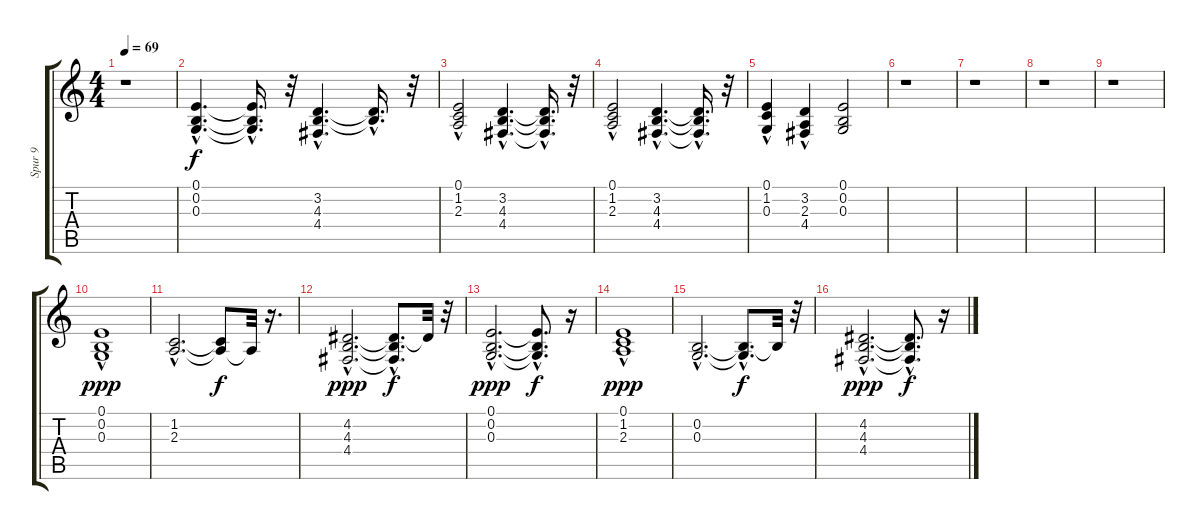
\track ("Spur 9" "Spur 9") {instrument pad4choir}
\staff {score tabs}
\tuning (E4 B3 G3 D3 A2 E2) {hide}
\ts (4 4)
\tempo 69
\clef g2
\ks c
r.1{dy f} |
(0.1{hac} 0.2{hac} 0.3{hac}).4{d} (0.1{hac t} 0.2{hac t} 0.3{hac t}).16{d} r.32 (3.2{hac} 4.3{hac} 4.4{hac}).4{d} (3.2{t} 4.3{hac t}).16{d} r.32 |
(0.1 1.2{hac} 2.3{hac}).2 (3.2{hac} 4.3{hac} 4.4{hac}).4{d} (3.2{hac t} 4.3{hac t} 4.4{t}).16{d} r.32 |
(0.1 1.2{hac} 2.3{hac}).2 (3.2{hac} 4.3{hac} 4.4{hac}).4{d} (3.2{hac t} 4.3{hac t} 4.4{t}).16{d} r.32 |
(0.1{hac} 1.2 0.3{hac}).4 (3.2 2.3{hac} 4.4{hac}).4 (0.1 0.2 0.3).2 |
r.1 |
r.1 |
r.1 |
r.1 |
(0.1 0.2{hac} 0.3{hac}).1{dy ppp} |
(1.2{hac} 2.3{hac}).2{d} (1.2{t} 2.3{t}).8{dy f} 2.3{t}.32 r.16{d} |
(4.2{hac} 4.3{hac} 4.4{hac}).2{d dy ppp} (4.2{hac t} 4.3{hac t} 4.4{hac t}).8{d dy f} 4.2{t}.32 r.32 |
(0.1{hac} 0.2{hac} 0.3{hac}).2{d dy ppp} (0.1{hac t} 0.2{hac t} 0.3{hac t}).8{d dy f} r.16 |
(0.1 1.2{hac} 2.3{hac}).1{dy ppp} |
(0.2{hac} 0.3{hac}).2{d} (0.2{hac t} 0.3{t}).8{d dy f} 0.2{t}.32 r.32 |
(4.2{hac} 4.3{hac} 4.4{hac}).2{d dy ppp} (4.2{hac t} 4.3{hac t} 4.4{hac t}).8{d dy f} r.16
